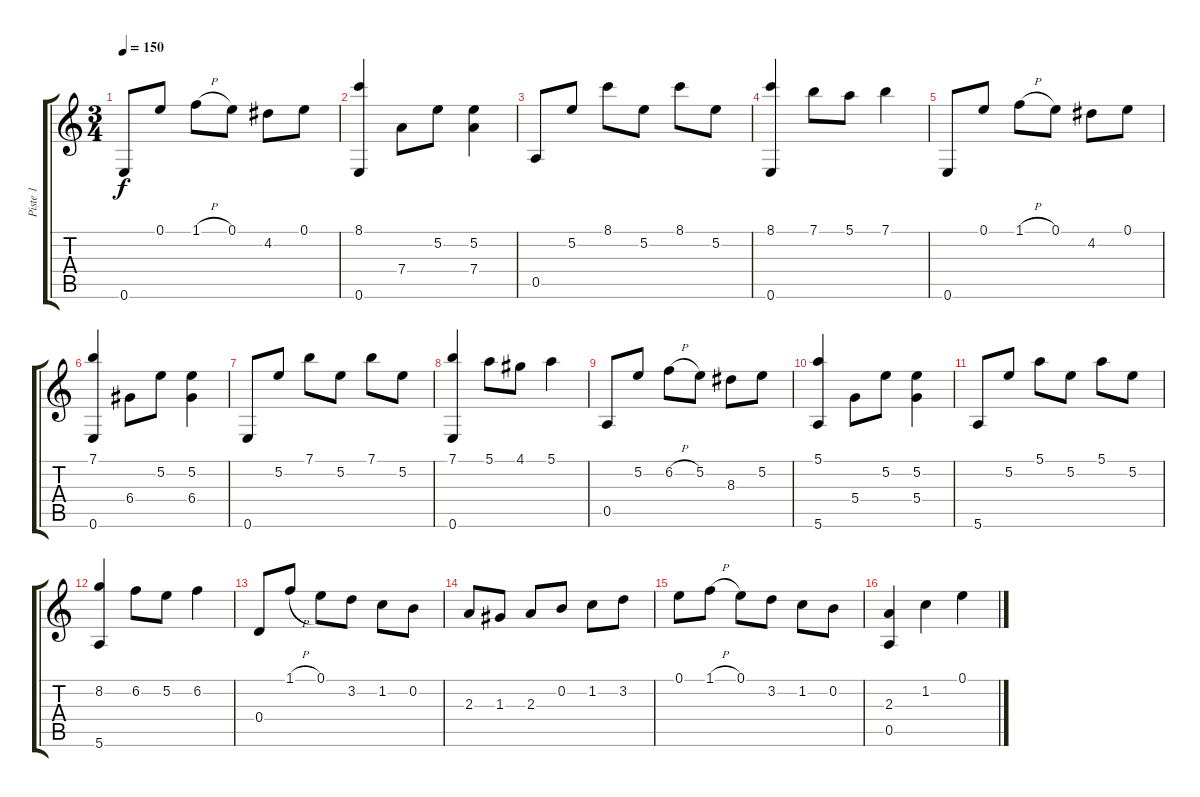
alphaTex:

\track ("Piste 1" "Piste 1") {instrument acousticguitarnylon}
\staff {score tabs}
\tuning (E4 B3 G3 D3 A2 E2) {hide}
\ts (3 4)
\tempo 150
\clef g2
\ks c
0.6.8{dy f} 0.1.8 1.1{h}.8 0.1.8 4.2.8 0.1.8 |
(8.1 0.6).4 7.4.8 5.2.8 (5.2 7.4).4 |
0.5.8 5.2.8 8.1.8 5.2.8 8.1.8 5.2.8 |
(8.1 0.6).4 7.1.8 5.1.8 7.1.4 |
0.6.8 0.1.8 1.1{h}.8 0.1.8 4.2.8 0.1.8 |
(7.1 0.6).4 6.4.8 5.2.8 (5.2 6.4).4 |
0.6.8 5.2.8 7.1.8 5.2.8 7.1.8 5.2.8 |
(7.1 0.6).4 5.1.8 4.1.8 5.1.4 |
0.5.8 5.2.8 6.2{h}.8 5.2.8 8.3.8 5.2.8 |
(5.1 5.6).4 5.4.8 5.2.8 (5.2 5.4).4 |
5.6.8 5.2.8 5.1.8 5.2.8 5.1.8 5.2.8 |
(8.2 5.6).4 6.2.8 5.2.8 6.2.4 |
0.4.8 1.1{h}.8 0.1.8 3.2.8 1.2.8 0.2.8 |
2.3.8 1.3.8 2.3.8 0.2.8 1.2.8 3.2.8 |
0.1.8 1.1{h}.8 0.1.8 3.2.8 1.2.8 0.2.8 |
(2.3 0.5).4 1.2.4 0.1.4
